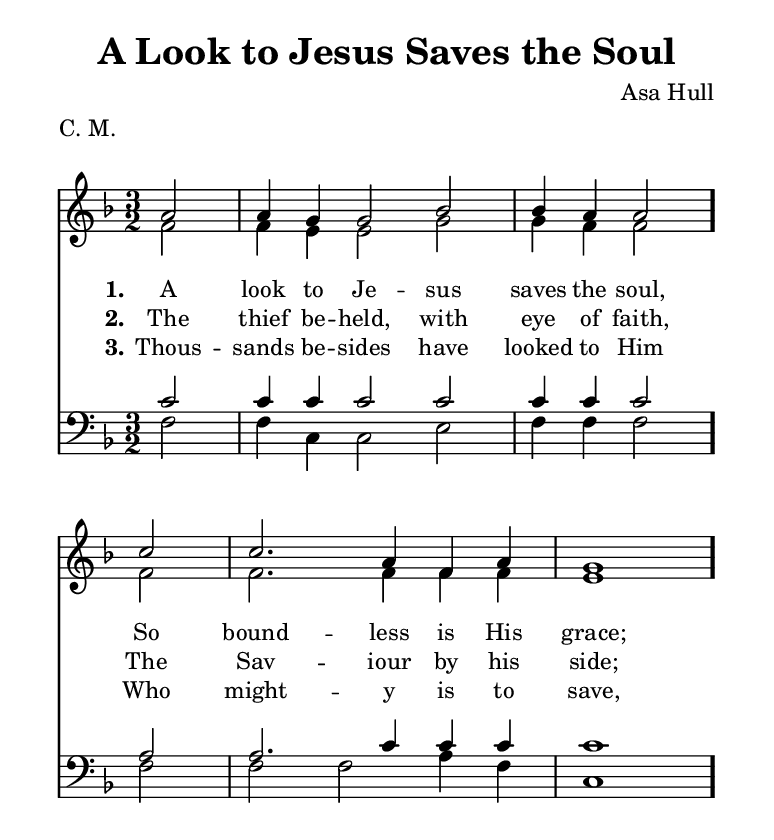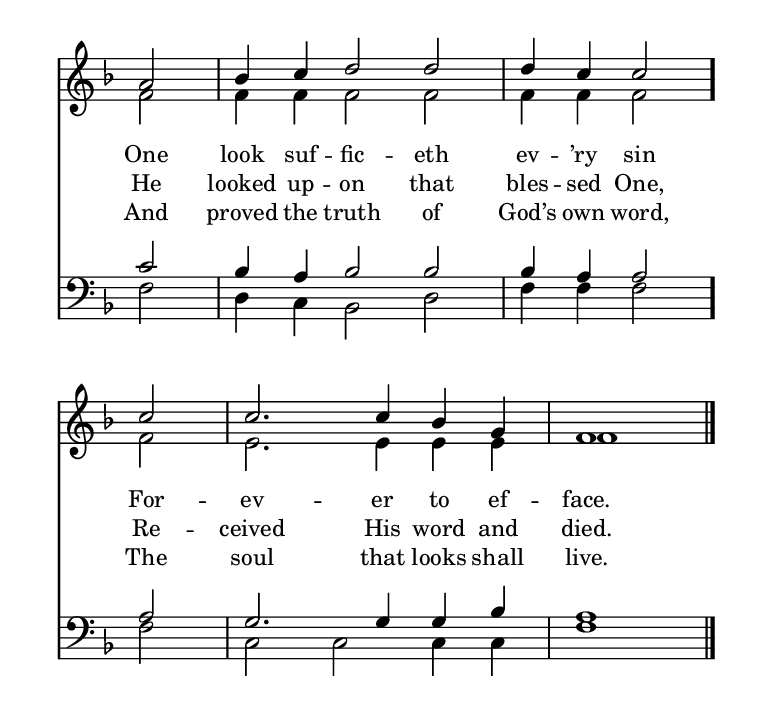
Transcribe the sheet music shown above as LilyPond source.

\include "common/global.ily"
\paper {
  \include "common/paper.ily"
  ragged-bottom = ##t
  ragged-last-bottom = ##t
  systems-per-page = 2
  %page-count = ##f
}

\header{
  hymnnumber = "66"
  title = "A Look to Jesus Saves the Soul"
  tunename = "Remember Me"
  meter = "C. M."
  %poet = ""
  composer = "Asa Hull"
  %copyright = ""
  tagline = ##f
}

% for fermata in MIDI
ta = { \tempo 4=120 }
tb = { \tempo 4=60  }

patternAA = { c2 | c4 c4 c2 c2 | c4 c4 c2 }
patternBA = { c2 | c2. c4 c4 c4 | c1 }
patternBB = { c2 | c2 c2 c4 c4 | c1 }

global = {
  \include "common/overrides.ily"
  \override Staff.TimeSignature.style = #'()
  \time 3/2
  \override Score.MetronomeMark.transparent = ##t % hide all fermata changes too
  \ta
  \key f \major
  \partial 2
  \autoBeamOff
}

notesSoprano = {
\global
\relative c'' {

  \changePitch \patternAA { a | a g g bes | bes a a }
  \changePitch \patternBA { c |  c a f a | g }
  \changePitch \patternAA { a | bes c d d | d c c }
  \changePitch \patternBA { c | c c bes g | f }

  \bar "|."

}
}

notesAlto = {
\global
\relative e' {

  \changePitch \patternAA { f | f e e g | g f f }
  \changePitch \patternBA { f | f f f f | e }
  \changePitch \patternAA { f | f f f f | f f f }
  \changePitch \patternBA { f | e e e e | f }

}
}

notesTenor = {
\global
\relative a {

  \changePitch \patternAA { c | c c c c | c c c }
  \changePitch \patternBA { a | a c c c | c }
  \changePitch \patternAA { c | bes a bes bes | bes a a }
  \changePitch \patternBA { a | g g g bes | a }

}
}

notesBass = {
\global
\relative f {

  \changePitch \patternAA { f | f c c e | f f f }
  \changePitch \patternBB { f | f f a f | c }
  \changePitch \patternAA { f | d c bes d | f f f }
  \changePitch \patternBB { f | c c c c | f }

}
}

wordsA = \lyricmode {
\set stanza = "1."

A look to Je -- sus saves the soul, \bar "."
So bound -- less is His grace; \bar "." \break % comma appears in original after "boundless"
One look suf -- fic -- eth ev -- ’ry sin \bar "."
For -- ev -- er to ef -- face. \bar "." \break

}

wordsB = \lyricmode {
\set stanza = "2."

The thief be -- held, with eye of faith,
The Sav -- iour by his side;
He looked up -- on that bles -- sed One,
Re -- ceived His word and died.

}

wordsC = \lyricmode {
\set stanza = "3."

Thous -- sands be -- sides have looked to Him
Who might -- y is to save,
And proved the truth of God’s own word,
The soul that looks shall live.

}

\score {
  \context ChoirStaff <<
    \context Staff = upper <<
      \set ChoirStaff.systemStartDelimiter = #'SystemStartBar
      \context Voice  = sopranos { \voiceOne << \notesSoprano >> }
      \context Voice  = altos { \voiceTwo << \notesAlto >> }
      \context Lyrics = one   \lyricsto sopranos \wordsA
      \context Lyrics = two   \lyricsto sopranos \wordsB
      \context Lyrics = three \lyricsto sopranos \wordsC
    >>
    \context Staff = men <<
      \clef bass
      \context Voice  = tenors { \voiceOne << \notesTenor >> }
      \context Voice  = basses { \voiceTwo << \notesBass >> }
    >>
  >>
  \layout {
    \include "common/layout.ily"
  }
  \midi{
    \include "common/midi.ily"
  }
}

\version "2.18.0"  % necessary for upgrading to future LilyPond versions.

% vi:set et ts=2 sw=2 ai nocindent syntax=lilypond:
